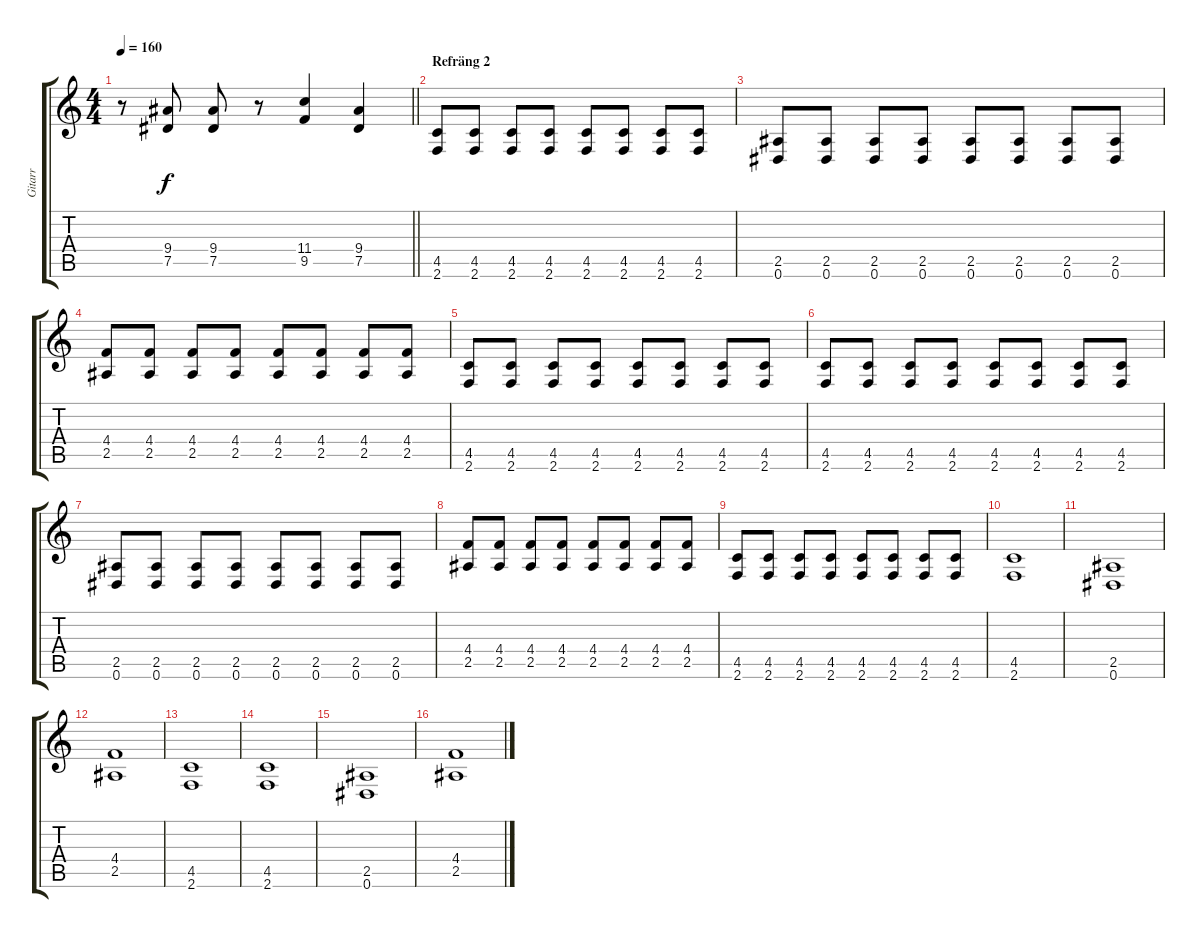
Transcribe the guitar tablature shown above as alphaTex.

\track ("Gitarr" "Gitarr") {instrument overdrivenguitar}
\staff {score tabs}
\tuning (Eb4 Bb3 Gb3 Db3 Ab2 Eb2) {hide}
\ts (4 4)
\tempo 160
\clef g2
\barLineRight lightlight
\ks c
r.8{dy f} (9.4 7.5).8 (9.4 7.5).8 r.8 (11.4 9.5).4 (9.4 7.5).4 |
\section ("" "Refräng 2")
(4.5 2.6).8 (4.5 2.6).8 (4.5 2.6).8 (4.5 2.6).8 (4.5 2.6).8 (4.5 2.6).8 (4.5 2.6).8 (4.5 2.6).8 |
(2.5 0.6).8 (2.5 0.6).8 (2.5 0.6).8 (2.5 0.6).8 (2.5 0.6).8 (2.5 0.6).8 (2.5 0.6).8 (2.5 0.6).8 |
(4.4 2.5).8 (4.4 2.5).8 (4.4 2.5).8 (4.4 2.5).8 (4.4 2.5).8 (4.4 2.5).8 (4.4 2.5).8 (4.4 2.5).8 |
(4.5 2.6).8 (4.5 2.6).8 (4.5 2.6).8 (4.5 2.6).8 (4.5 2.6).8 (4.5 2.6).8 (4.5 2.6).8 (4.5 2.6).8 |
(4.5 2.6).8 (4.5 2.6).8 (4.5 2.6).8 (4.5 2.6).8 (4.5 2.6).8 (4.5 2.6).8 (4.5 2.6).8 (4.5 2.6).8 |
(2.5 0.6).8 (2.5 0.6).8 (2.5 0.6).8 (2.5 0.6).8 (2.5 0.6).8 (2.5 0.6).8 (2.5 0.6).8 (2.5 0.6).8 |
(4.4 2.5).8 (4.4 2.5).8 (4.4 2.5).8 (4.4 2.5).8 (4.4 2.5).8 (4.4 2.5).8 (4.4 2.5).8 (4.4 2.5).8 |
(4.5 2.6).8 (4.5 2.6).8 (4.5 2.6).8 (4.5 2.6).8 (4.5 2.6).8 (4.5 2.6).8 (4.5 2.6).8 (4.5 2.6).8 |
(4.5 2.6).1 |
(2.5 0.6).1 |
(4.4 2.5).1 |
(4.5 2.6).1 |
(4.5 2.6).1 |
(2.5 0.6).1 |
(4.4 2.5).1
